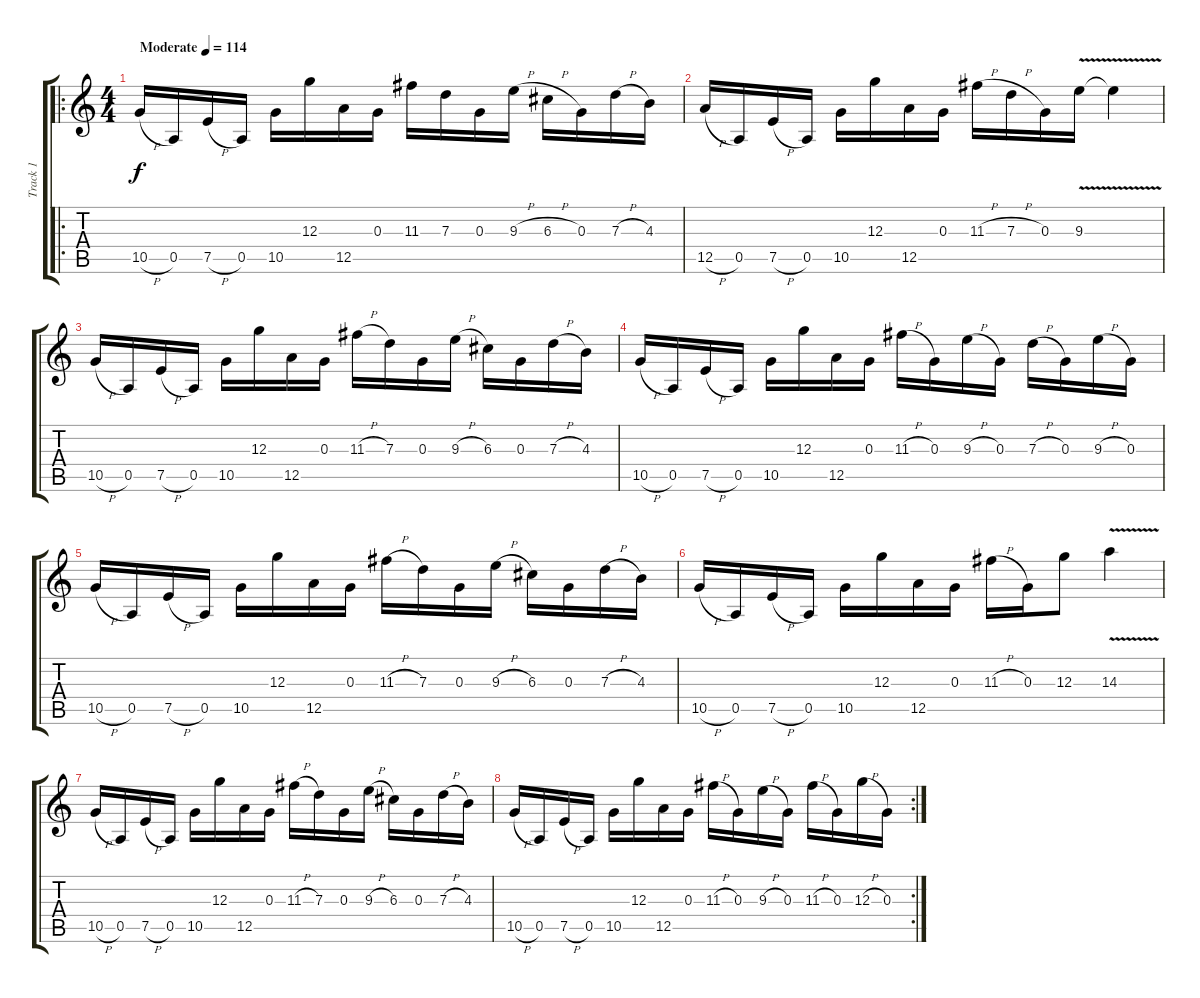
\track ("Track 1" "Track 1") {instrument overdrivenguitar}
\staff {score tabs}
\tuning (E4 B3 G3 D3 A2 E2) {hide}
\ro
\ts (4 4)
\tempo (114 "Moderate")
\clef g2
\ks c
10.5{h}.16{dy f instrument overdrivenguitar beam Up beam merge} 0.5.16{beam Up} 7.5{h}.16 0.5.16 10.5.16 12.3.16 12.5.16 0.3.16 11.3.16 7.3.16 0.3.16 9.3{h}.16 6.3{h}.16 0.3.16 7.3{h}.16 4.3.16 |
12.5{h}.16{beam Up beam merge} 0.5.16{beam Up} 7.5{h}.16{beam Up} 0.5.16{beam Up} 10.5.16 12.3.16 12.5.16 0.3.16 11.3{h}.16 7.3{h}.16 0.3.16 9.3{v}.16 9.3{v t}.4 |
10.5{h}.16{beam Up beam merge} 0.5.16{beam Up} 7.5{h}.16 0.5.16 10.5.16 12.3.16 12.5.16 0.3.16 11.3{h}.16 7.3.16 0.3.16 9.3{h}.16 6.3.16 0.3.16 7.3{h}.16 4.3.16 |
10.5{h}.16{beam Up beam merge} 0.5.16{beam Up} 7.5{h}.16 0.5.16 10.5.16 12.3.16 12.5.16 0.3.16 11.3{h}.16 0.3.16 9.3{h}.16 0.3.16 7.3{h}.16 0.3.16 9.3{h}.16 0.3.16 |
10.5{h}.16{beam Up beam merge} 0.5.16{beam Up} 7.5{h}.16 0.5.16 10.5.16 12.3.16 12.5.16 0.3.16 11.3{h}.16 7.3.16 0.3.16 9.3{h}.16 6.3.16 0.3.16 7.3{h}.16 4.3.16 |
10.5{h}.16{beam Up beam merge} 0.5.16{beam Up} 7.5{h}.16 0.5.16 10.5.16 12.3.16 12.5.16 0.3.16 11.3{h}.16 0.3.16 12.3.8 14.3{v}.4 |
10.5{h}.16{beam Up beam merge} 0.5.16{beam Up} 7.5{h}.16 0.5.16 10.5.16 12.3.16 12.5.16 0.3.16 11.3{h}.16 7.3.16 0.3.16 9.3{h}.16 6.3.16 0.3.16 7.3{h}.16 4.3.16 |
\rc 2
10.5{h}.16{beam Up beam merge} 0.5.16{beam Up} 7.5{h}.16 0.5.16 10.5.16 12.3.16 12.5.16 0.3.16 11.3{h}.16 0.3.16 9.3{h}.16 0.3.16 11.3{h}.16 0.3.16 12.3{h}.16 0.3.16
